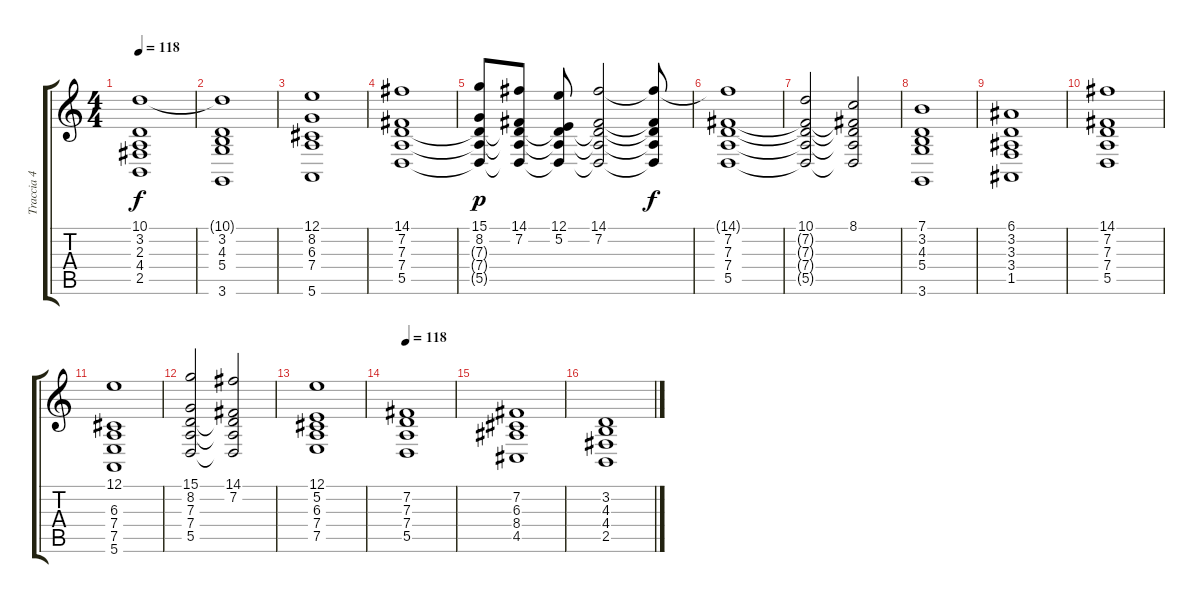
\track ("Traccia 4" "Traccia 4") {instrument stringensemble1}
\staff {score tabs}
\tuning (E4 B3 G3 D3 A2 E2) {hide}
\ts (4 4)
\tempo 118
\clef g2
\ks c
(10.1{t} 3.2 2.3 4.4 2.5).1{dy f} |
(10.1{t} 3.2 4.3 5.4 3.6).1 |
(12.1 8.2 6.3 7.4 5.6).1 |
(14.1 7.2 7.3 7.4 5.5).1 |
(15.1 8.2 7.3{t} 7.4{t} 5.5{t}).8{dy p} (14.1 7.2 7.3{t} 7.4{t} 5.5{t}).8 (12.1 5.2 7.3{t} 7.4{t} 5.5{t}).8 (14.1 7.2 7.3{t} 7.4{t} 5.5{t}).2 (14.1{t} 7.2{t} 7.3{t} 7.4{t} 5.5{t}).8{dy f} |
(14.1{t} 7.2 7.3 7.4 5.5).1 |
(10.1 7.2{t} 7.3{t} 7.4{t} 5.5{t}).2 (8.1 7.2{t} 7.3{t} 7.4{t} 5.5{t}).2 |
(7.1 3.2 4.3 5.4 3.6).1 |
(6.1 3.2 3.3 3.4 1.5).1 |
(14.1 7.2 7.3 7.4 5.5).1 |
(12.1 6.3 7.4 7.5 5.6).1 |
(15.1 8.2 7.3 7.4 5.5).2 (14.1 7.2 7.3{t} 7.4{t} 5.5{t}).2 |
(12.1 5.2 6.3 7.4 7.5).1 |
\tempo 118
(7.2 7.3 7.4 5.5).1 |
(7.2 6.3 8.4 4.5).1 |
(3.2 4.3 4.4 2.5).1
